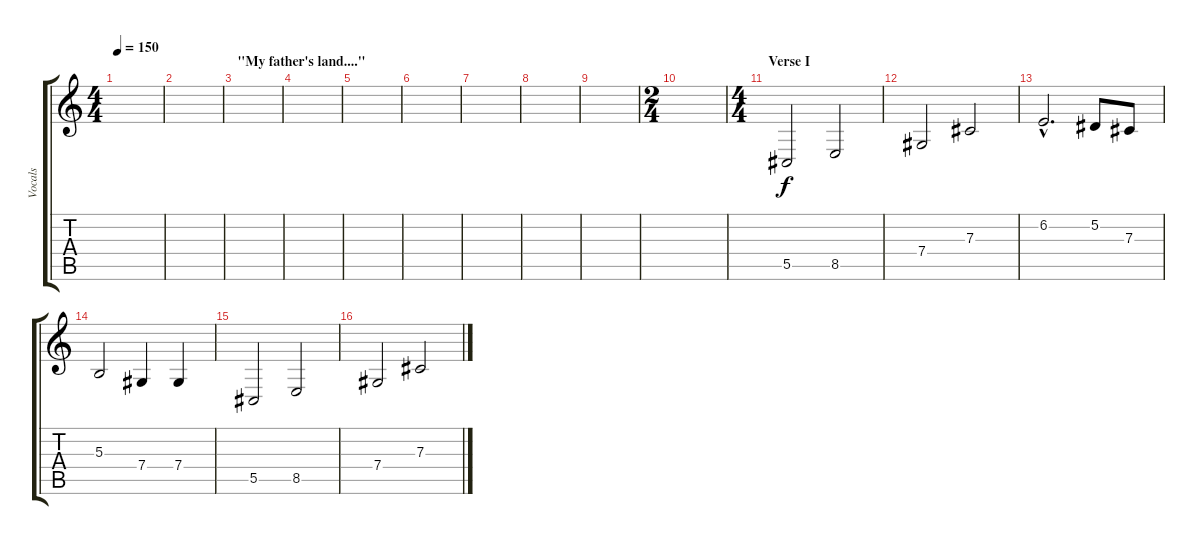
\track ("Vocals" "Vocals") {instrument lead3calliope}
\staff {score tabs}
\tuning (Eb4 Bb3 Gb3 Db3 Ab2 Eb2) {hide}
\ts (4 4)
\tempo 150
\clef g2
\ks c
|
|
\section ("" "\"My father's land....\"")
|
|
|
|
|
|
|
\ts (2 4)
|
\ts (4 4)
\section ("" "Verse I")
5.5.2 8.5.2 |
7.4.2 7.3.2 |
6.2{hac}.2{d} 5.2.8 7.3.8 |
5.3.2 7.4.4 7.4.4 |
5.5.2 8.5.2 |
7.4.2 7.3.2
